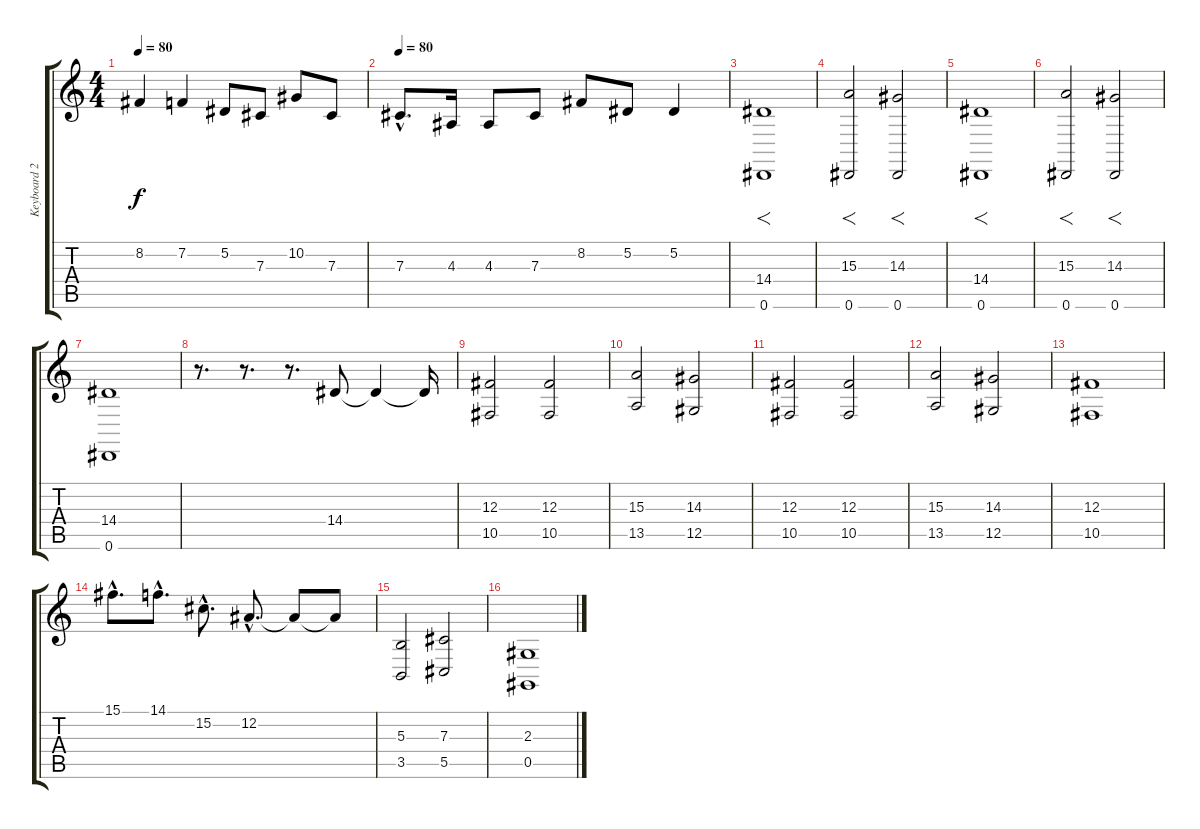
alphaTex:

\track ("Keyboard 2" "Keyboard 2") {instrument stringensemble1}
\staff {score tabs}
\tuning (Eb4 Bb3 Gb3 Db3 Ab2 Eb2) {hide}
\ts (4 4)
\tempo 80
\clef g2
\ks c
8.2.4{dy f} 7.2.4 5.2.8 7.3.8 10.2.8 7.3.8 |
\tempo 80
7.3{hac}.8{d} 4.3.16 4.3.8 7.3.8 8.2.8 5.2.8 5.2.4 |
(14.4 0.6).1{f volume 11 instrument stringensemble1} |
(15.3 0.6).2{f} (14.3 0.6).2{f} |
(14.4 0.6).1{f} |
(15.3 0.6).2{f} (14.3 0.6).2{f} |
(14.4 0.6).1 |
r.8{d} r.8{d} r.8{d} 14.4.8{instrument stringensemble1} 14.4{t}.4 14.4{t}.16 |
(12.3 10.5).2{volume 10} (12.3 10.5).2 |
(15.3 13.5).2 (14.3 12.5).2 |
(12.3 10.5).2{volume 10} (12.3 10.5).2 |
(15.3 13.5).2 (14.3 12.5).2 |
(12.3 10.5).1 |
15.1{hac}.8{d volume 13 instrument panflute} 14.1{hac}.8{d} 15.2{hac}.8{d} 12.2{hac}.8{d} 12.2{t}.8 12.2{t}.8 |
(5.3 3.5).2{volume 13 instrument voiceoohs} (7.3 5.5).2 |
(2.3 0.5).1
